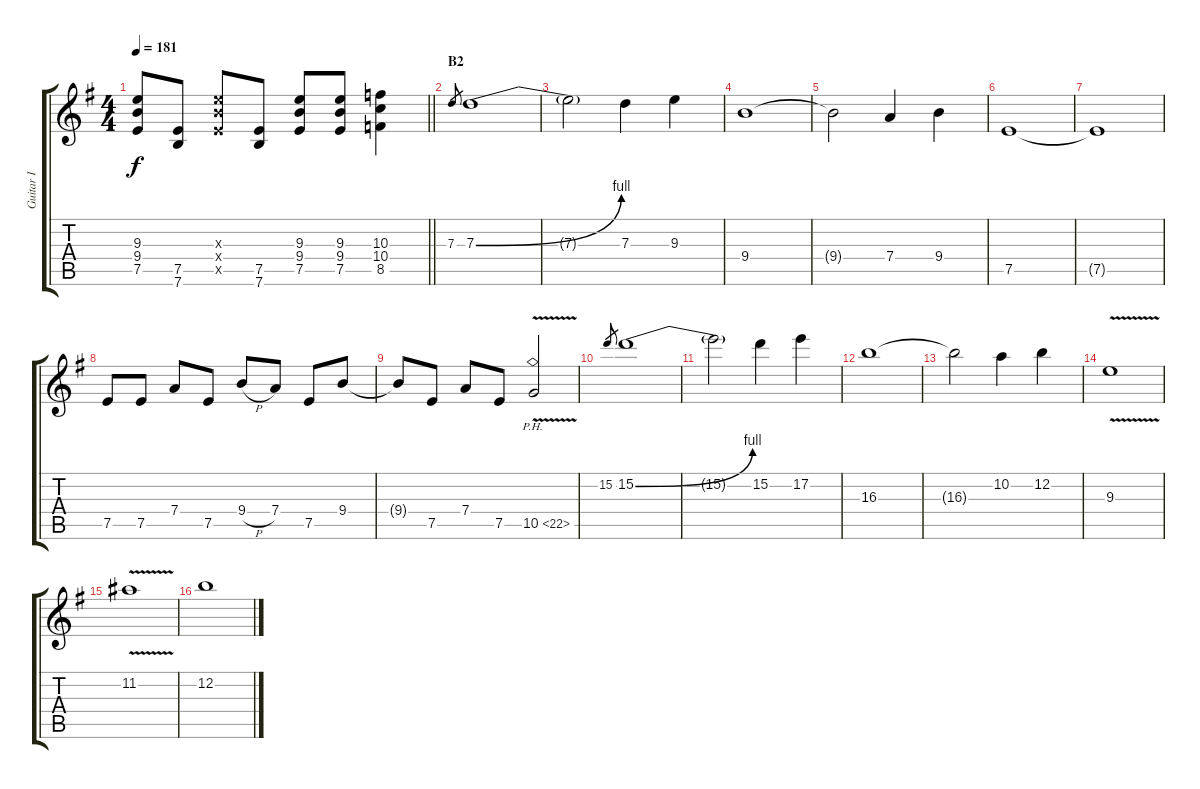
\track ("Guitar I" "Guitar I") {instrument distortionguitar}
\staff {score tabs}
\tuning (E4 B3 G3 D3 A2 E2) {hide}
\ts (4 4)
\tempo 181
\clef g2
\barLineRight lightlight
\ks g
(9.3 9.4 7.5).8{dy f} (7.5 7.6).8 (9.3{x} 9.4{x} 7.5{x}).8 (7.5 7.6).8 (9.3 9.4 7.5).8 (9.3 9.4 7.5).8 (10.3 10.4 8.5).4 |
\section ("" "B2")
7.3.8{gr} 7.3{be (bend 0 0 60 4)}.1 |
7.3{t}.2 7.3.4 9.3.4 |
9.4.1 |
9.4{t}.2 7.4.4 9.4.4 |
7.5.1 |
7.5{t}.1 |
7.5.8 7.5.8 7.4.8 7.5.8 9.4{h}.8 7.4.8 7.5.8 9.4.8 |
9.4{t}.8 7.5.8 7.4.8 7.5.8 10.5{ph 12 v}.2 |
15.2.8{gr} 15.2{be (bend 0 0 60 4)}.1 |
15.2{t}.2 15.2.4 17.2.4 |
16.3.1 |
16.3{t}.2 10.2.4 12.2.4 |
9.3{v}.1 |
11.2{v}.1 |
12.2.1
